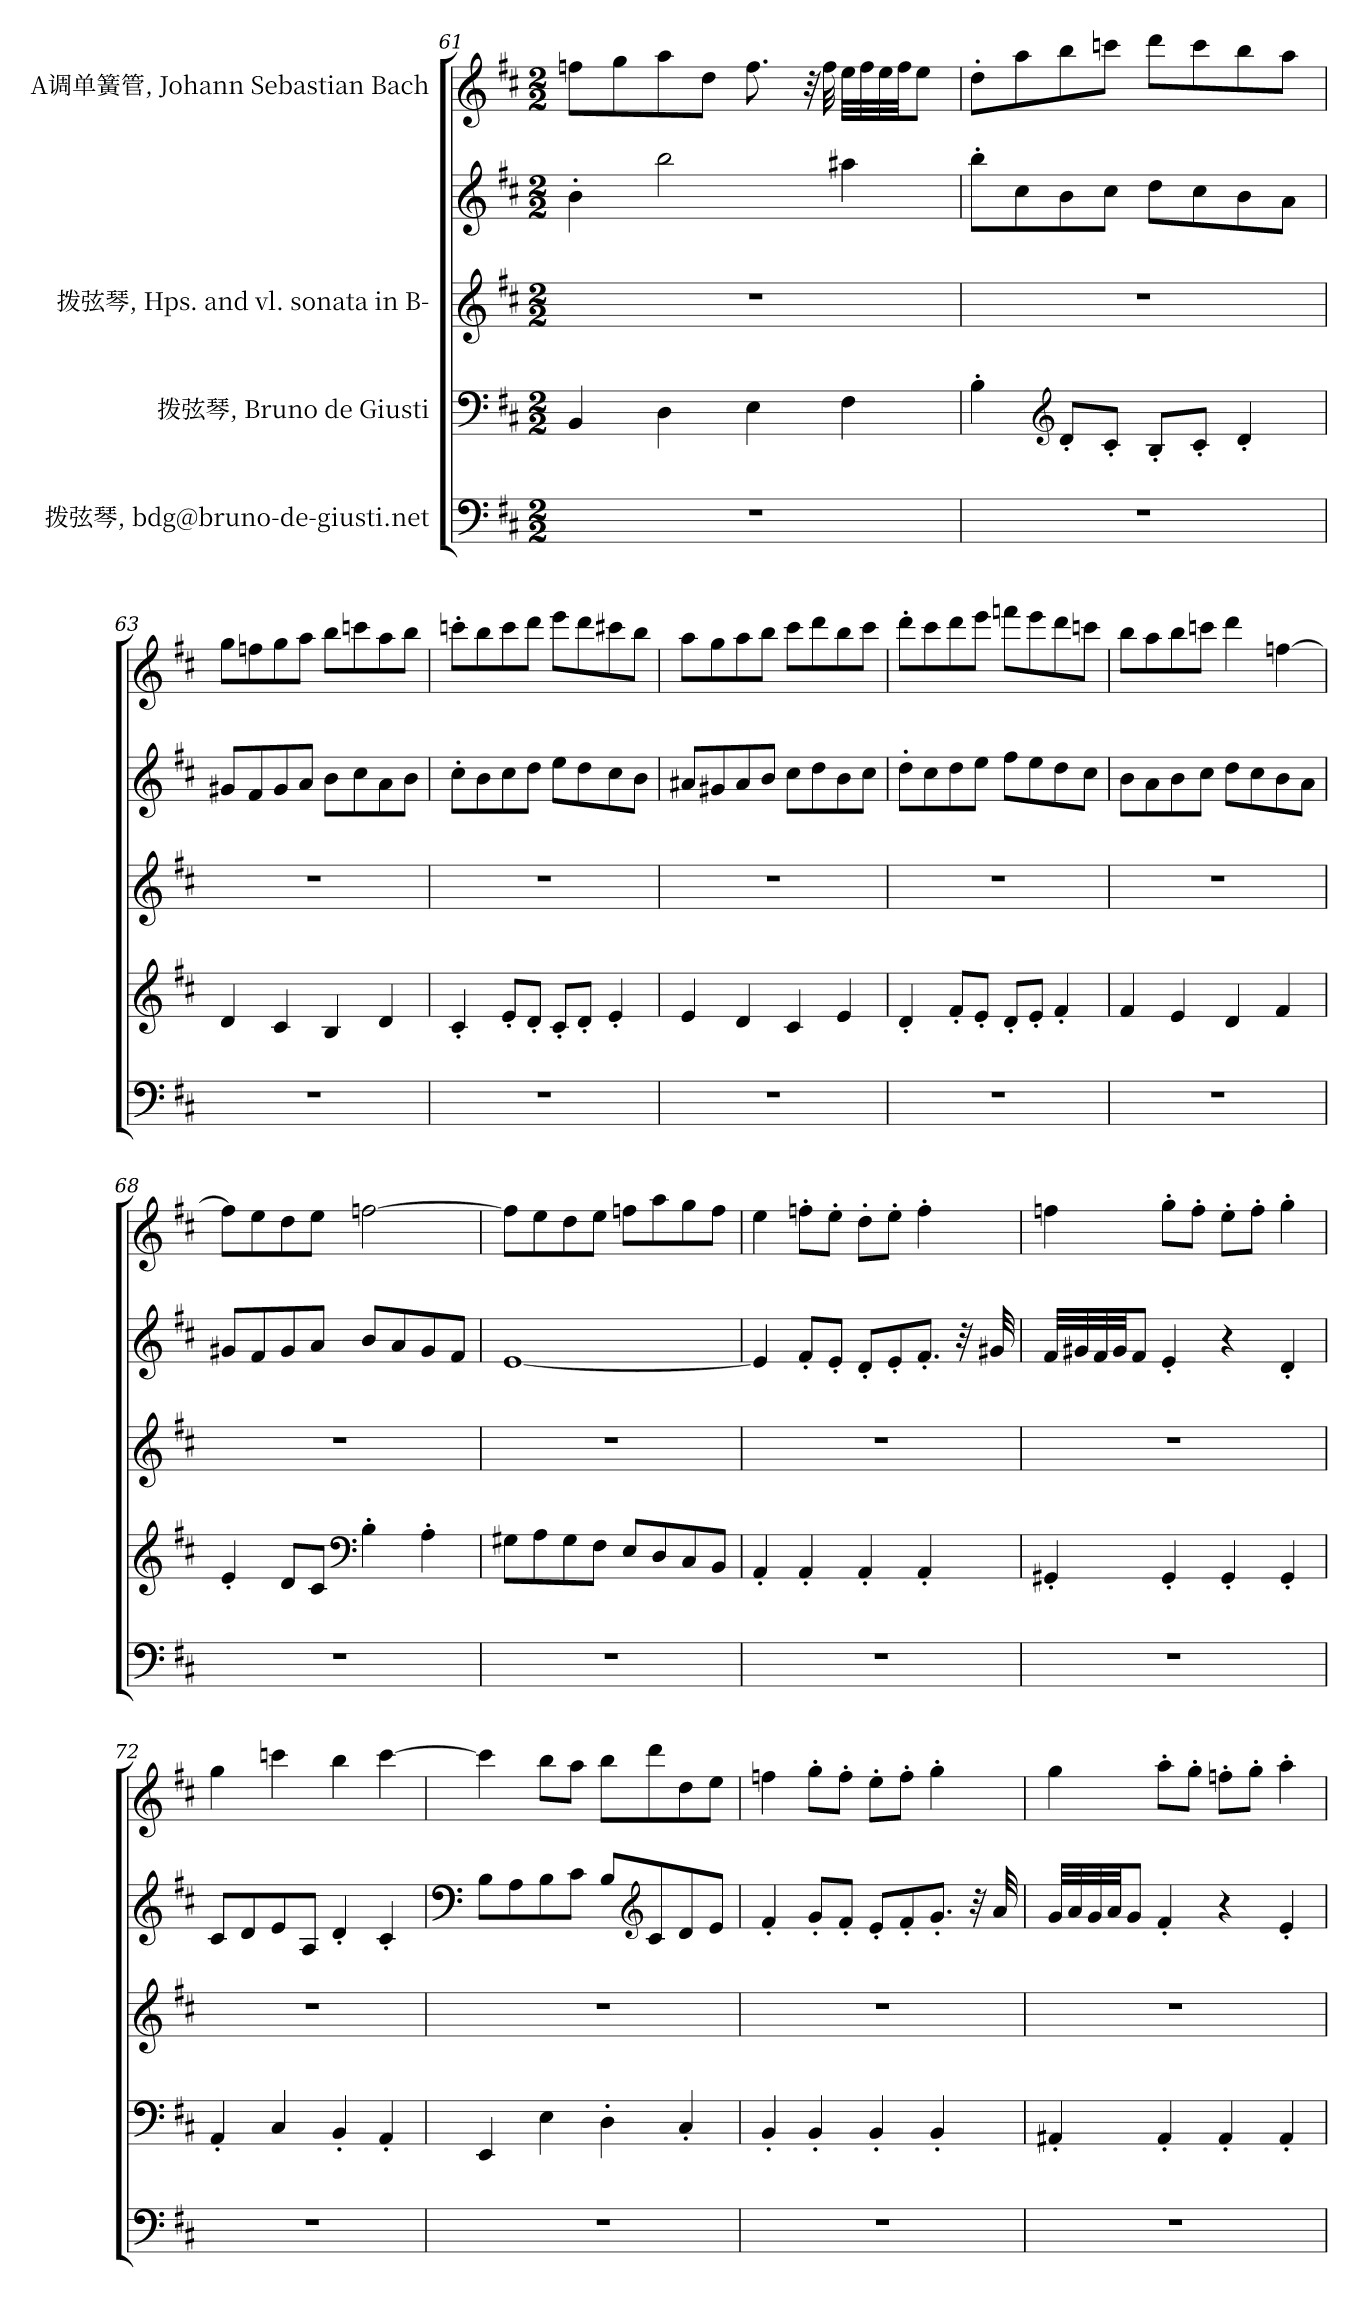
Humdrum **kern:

**kern	**kern	**kern	**kern	**kern
*part4	*part3	*part2	*part2	*part1
*staff5	*staff4	*staff3	*staff2	*staff1
*I"拨弦琴, bdg@bruno-de-giusti.net	*I"拨弦琴, Bruno de Giusti	*I"拨弦琴, Hps. and vl. sonata in B-	*	*I"A调单簧管, Johann Sebastian Bach
!!LO:PB:g=z
*clefF4	*clefF4	*clefG2	*clefG2	*clefG2
*	*	*	*	*ITrd2c3
*k[f#c#]	*k[f#c#]	*k[f#c#]	*k[f#c#]	*k[f#c#g#d#a#]
*M2/2	*M2/2	*M2/2	*M2/2	*M2/2
=61	=61	=61	=61	=61
1r	4BB/	1r	4b'\	8ddn\L
.	.	.	.	8ee\
.	4D\	.	2bb\	8ff#\
.	.	.	.	8b\J
.	4E\	.	.	8.dd\
.	.	.	.	32r
.	.	.	.	32dd\
*	*	*	*	*MM180
.	4F#\	.	4aa#X\	32cc#\LLL
.	.	.	.	32dd\
.	.	.	.	32cc#\
*	*	*	*	*MM178
.	.	.	.	32dd\JJ
.	.	.	.	8cc#\J
=62	=62	=62	=62	=62
*	*	*	*	*MM150
1r	4B'\	1r	8bb'\L	8b'\L
*	*	*	*	*MM176
.	.	.	8cc#\	8ff#\
*	*clefG2	*	*	*
*	*	*	*	*MM182
.	8d'/L	.	8b\	8gg#\
*	*	*	*	*MM188
.	8c#'/J	.	8cc#\J	8aan\J
.	8B'/L	.	8dd\L	8bb\L
.	8c#'/J	.	8cc#\	8aa\
.	4d'/	.	8b\	8gg#\
.	.	.	8a\J	8ff#\J
=63	=63	=63	=63	=63
1r	4d/	1r	8g#X/L	8ee\L
.	.	.	8f#/	8ddn\
.	4c#/	.	8g#/	8ee\
.	.	.	8a/J	8ff#\J
.	4B/	.	8b\L	8gg#\L
.	.	.	8cc#\	8aan\
.	4d/	.	8a\	8ff#\
.	.	.	8b\J	8gg#\J
!!LO:LB:g=z
=64	=64	=64	=64	=64
*	*	*	*	*MM176
1r	4c#'/	1r	8cc#'\L	8aan'\L
*	*	*	*	*MM180
.	.	.	8b\	8gg#\
*	*	*	*	*MM184
.	8e'/L	.	8cc#\	8aa\
*	*	*	*	*MM188
.	8d'/J	.	8dd\J	8bb\J
.	8c#'/L	.	8ee\L	8ccc#\L
.	8d'/J	.	8dd\	8bb\
.	4e'/	.	8cc#\	8aa#X\
.	.	.	8b\J	8gg#\J
=65	=65	=65	=65	=65
1r	4e/	1r	8a#X/L	8ff#\L
.	.	.	8g#X/	8ee\
.	4d/	.	8a#/	8ff#\
.	.	.	8b/J	8gg#\J
.	4c#/	.	8cc#\L	8aa#\L
.	.	.	8dd\	8bb\
.	4e/	.	8b\	8gg#\
.	.	.	8cc#\J	8aa#\J
=66	=66	=66	=66	=66
*	*	*	*	*MM176
1r	4d'/	1r	8dd'\L	8bb'\L
*	*	*	*	*MM180
.	.	.	8cc#\	8aa#\
*	*	*	*	*MM184
.	8f#'/L	.	8dd\	8bb\
*	*	*	*	*MM188
.	8e'/J	.	8ee\J	8ccc#\J
.	8d'/L	.	8ff#\L	8dddn\L
.	8e'/J	.	8ee\	8ccc#\
.	4f#'/	.	8dd\	8bb\
.	.	.	8cc#\J	8aan\J
!!LO:PB:g=z
=67	=67	=67	=67	=67
1r	4f#/	1r	8b\L	8gg#\L
.	.	.	8a\	8ff#\
.	4e/	.	8b\	8gg#\
.	.	.	8cc#\J	8aan\J
.	4d/	.	8dd\L	4bb\
.	.	.	8cc#\	.
.	4f#/	.	8b\	[4ddn\
.	.	.	8a\J	.
=68	=68	=68	=68	=68
1r	4e'/	1r	8g#X/L	8dd\L]
.	.	.	8f#/	8cc#\
.	8d/L	.	8g#/	8b\
.	8c#/J	.	8a/J	8cc#\J
*	*clefF4	*	*	*
.	4B'\	.	8b/L	[2ddn\
.	.	.	8a/	.
.	4A'\	.	8g#/	.
.	.	.	8f#/J	.
=69	=69	=69	=69	=69
1r	8G#X\L	1r	[1e	8dd\L]
.	8A\	.	.	8cc#\
.	8G#\	.	.	8b\
*	*	*	*	*MM180
.	8F#\J	.	.	8cc#\J
.	8E/L	.	.	8ddn\L
.	8D/	.	.	8ff#\
.	8C#/	.	.	8ee\
.	8BB/J	.	.	8dd\J
=70	=70	=70	=70	=70
*	*	*	*	*MM150
1r	4AA'/	1r	4e/]	4cc#\
*	*	*	*	*MM178
.	4AA'/	.	8f#'/L	8ddn'\L
.	.	.	8e'/J	8cc#'\J
*	*	*	*	*MM188
.	4AA'/	.	8d'/L	8b'\L
.	.	.	8e'/	8cc#'\J
.	4AA'/	.	8.f#'/J	4dd'\
.	.	.	32r	.
.	.	.	32g#X/	.
!!LO:LB:g=z
=71	=71	=71	=71	=71
1r	4GG#X'/	1r	32f#/LLL	4ddn\
.	.	.	32g#X/	.
.	.	.	32f#/	.
.	.	.	32g#/JJ	.
.	.	.	8f#/J	.
.	4GG#'/	.	4e'/	8ee'\L
.	.	.	.	8dd'\J
.	4GG#'/	.	4r	8cc#'\L
.	.	.	.	8dd'\J
.	4GG#'/	.	4d'/	4ee'\
=72	=72	=72	=72	=72
1r	4AA'/	1r	8c#/L	4ee\
.	.	.	8d/	.
.	4C#/	.	8e/	4aan\
.	.	.	8A/J	.
.	4BB'/	.	4d'/	4gg#\
.	4AA'/	.	4c#'/	[4aa\
=73	=73	=73	=73	=73
*	*	*	*clefF4	*
1r	4EE/	1r	8B\L	4aa\]
.	.	.	8A\	.
.	4E\	.	8B\	8gg#\L
.	.	.	8c#\J	8ff#\J
.	4D'\	.	8B/L	8gg#\L
*	*	*	*clefG2	*
.	.	.	8c#/	8bb\
.	4C#'/	.	8d/	8b\
.	.	.	8e/J	8cc#\J
=74	=74	=74	=74	=74
*	*	*	*	*MM176
1r	4BB'/	1r	4f#'/	4ddn\
*	*	*	*	*MM182
.	4BB'/	.	8g'/L	8ee'\L
.	.	.	8f#'/J	8dd'\J
*	*	*	*	*MM188
.	4BB'/	.	8e'/L	8cc#'\L
.	.	.	8f#'/	8dd'\J
.	4BB'/	.	8.g'/J	4ee'\
.	.	.	32r	.
.	.	.	32a/	.
!!LO:PB:g=z
=75	=75	=75	=75	=75
1r	4AA#X'/	1r	32g/LLL	4ee\
.	.	.	32a/	.
.	.	.	32g/	.
.	.	.	32a/JJ	.
.	.	.	8g/J	.
.	4AA#'/	.	4f#'/	8ff#'\L
.	.	.	.	8ee'\J
.	4AA#'/	.	4r	8ddn'\L
.	.	.	.	8ee'\J
.	4AA#'/	.	4e'/	4ff#'\
=	=	=	=	=
*-	*-	*-	*-	*-
